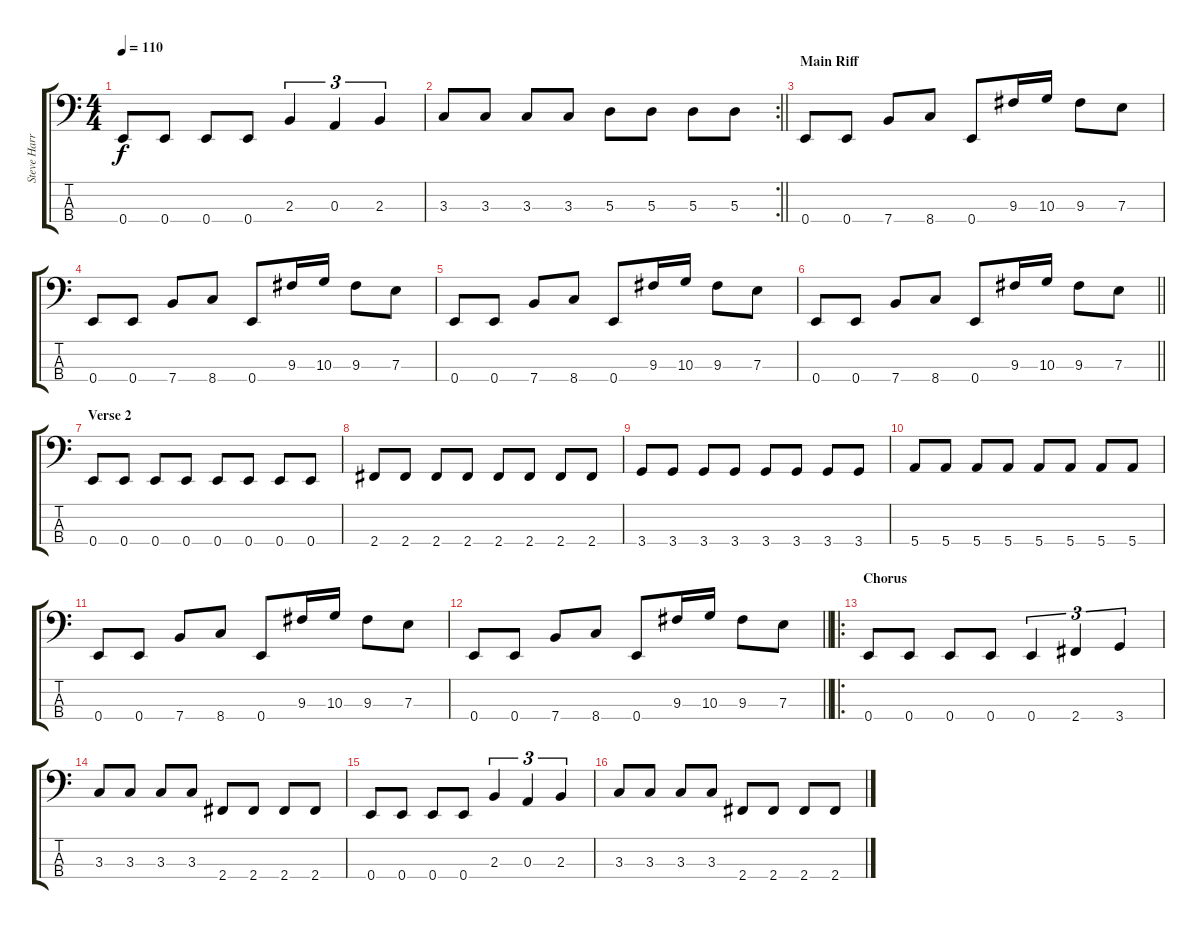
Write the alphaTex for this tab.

\track ("Steve Harris" "Steve Harr") {instrument slapbass2}
\staff {score tabs}
\tuning (G2 D2 A1 E1) {hide}
\ts (4 4)
\tempo 110
\clef f4
\ks c
0.4.8{dy f} 0.4.8 0.4.8 0.4.8 2.3.4{tu (3 2)} 0.3.4{tu (3 2)} 2.3.4{tu (3 2)} |
\rc 2
\barLineRight lightlight
3.3.8 3.3.8 3.3.8 3.3.8 5.3.8 5.3.8 5.3.8 5.3.8 |
\section ("" "Main Riff")
0.4.8 0.4.8 7.4.8 8.4.8 0.4.8 9.3.16 10.3.16 9.3.8 7.3.8 |
0.4.8 0.4.8 7.4.8 8.4.8 0.4.8 9.3.16 10.3.16 9.3.8 7.3.8 |
0.4.8 0.4.8 7.4.8 8.4.8 0.4.8 9.3.16 10.3.16 9.3.8 7.3.8 |
\barLineRight lightlight
0.4.8 0.4.8 7.4.8 8.4.8 0.4.8 9.3.16 10.3.16 9.3.8 7.3.8 |
\section ("" "Verse 2")
0.4.8 0.4.8 0.4.8 0.4.8 0.4.8 0.4.8 0.4.8 0.4.8 |
2.4.8 2.4.8 2.4.8 2.4.8 2.4.8 2.4.8 2.4.8 2.4.8 |
3.4.8 3.4.8 3.4.8 3.4.8 3.4.8 3.4.8 3.4.8 3.4.8 |
5.4.8 5.4.8 5.4.8 5.4.8 5.4.8 5.4.8 5.4.8 5.4.8 |
0.4.8 0.4.8 7.4.8 8.4.8 0.4.8 9.3.16 10.3.16 9.3.8 7.3.8 |
\barLineRight lightlight
0.4.8 0.4.8 7.4.8 8.4.8 0.4.8 9.3.16 10.3.16 9.3.8 7.3.8 |
\ro
\section ("" "Chorus")
0.4.8 0.4.8 0.4.8 0.4.8 0.4.4{tu (3 2)} 2.4.4{tu (3 2)} 3.4.4{tu (3 2)} |
3.3.8 3.3.8 3.3.8 3.3.8 2.4.8 2.4.8 2.4.8 2.4.8 |
0.4.8 0.4.8 0.4.8 0.4.8 2.3.4{tu (3 2)} 0.3.4{tu (3 2)} 2.3.4{tu (3 2)} |
3.3.8 3.3.8 3.3.8 3.3.8 2.4.8 2.4.8 2.4.8 2.4.8
